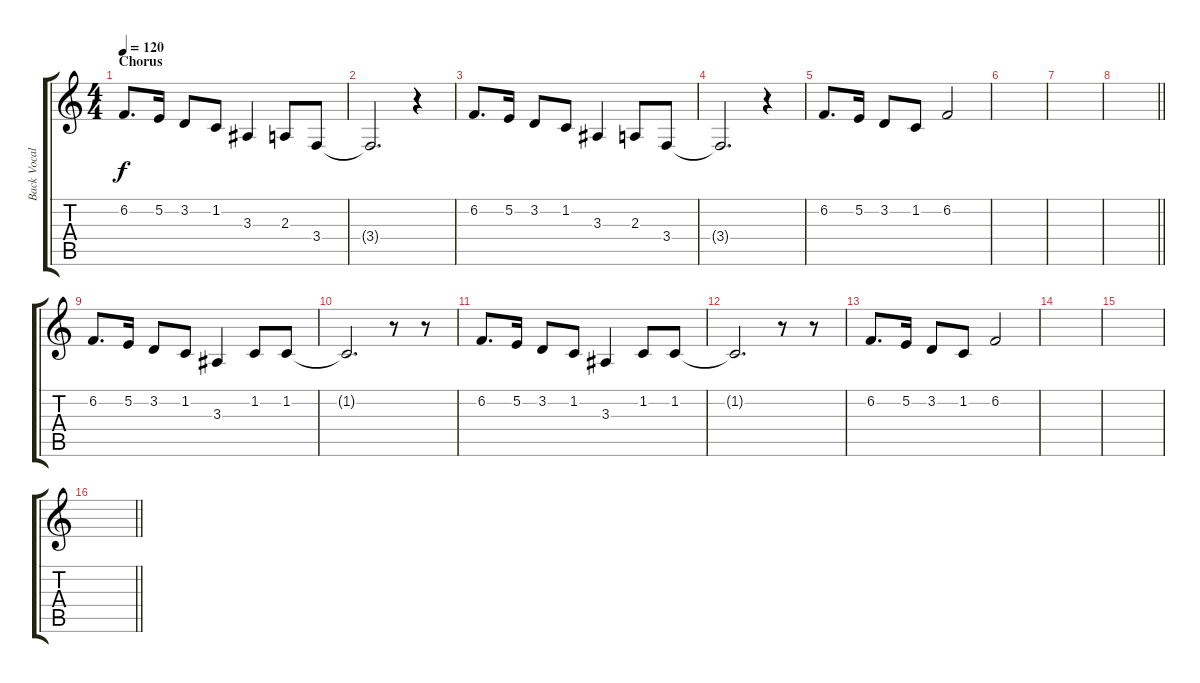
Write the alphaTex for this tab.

\track ("Back Vocals" "Back Vocal") {instrument altosax}
\staff {score tabs}
\tuning (E4 B3 G3 D3 A2 E2) {hide}
\ts (4 4)
\section ("" "Chorus")
\tempo 120
\clef g2
\ks c
6.2.8{d dy f} 5.2.16 3.2.8 1.2.8 3.3.4 2.3.8 3.4.8 |
3.4{t}.2{d} r.4 |
6.2.8{d} 5.2.16 3.2.8 1.2.8 3.3.4 2.3.8 3.4.8 |
3.4{t}.2{d} r.4 |
6.2.8{d} 5.2.16 3.2.8 1.2.8 6.2.2 |
|
|
\barLineRight lightlight
|
6.2.8{d} 5.2.16 3.2.8 1.2.8 3.3.4 1.2.8 1.2.8 |
1.2{t}.2{d} r.8 r.8 |
6.2.8{d} 5.2.16 3.2.8 1.2.8 3.3.4 1.2.8 1.2.8 |
1.2{t}.2{d} r.8 r.8 |
6.2.8{d} 5.2.16 3.2.8 1.2.8 6.2.2 |
|
|
\barLineRight lightlight
